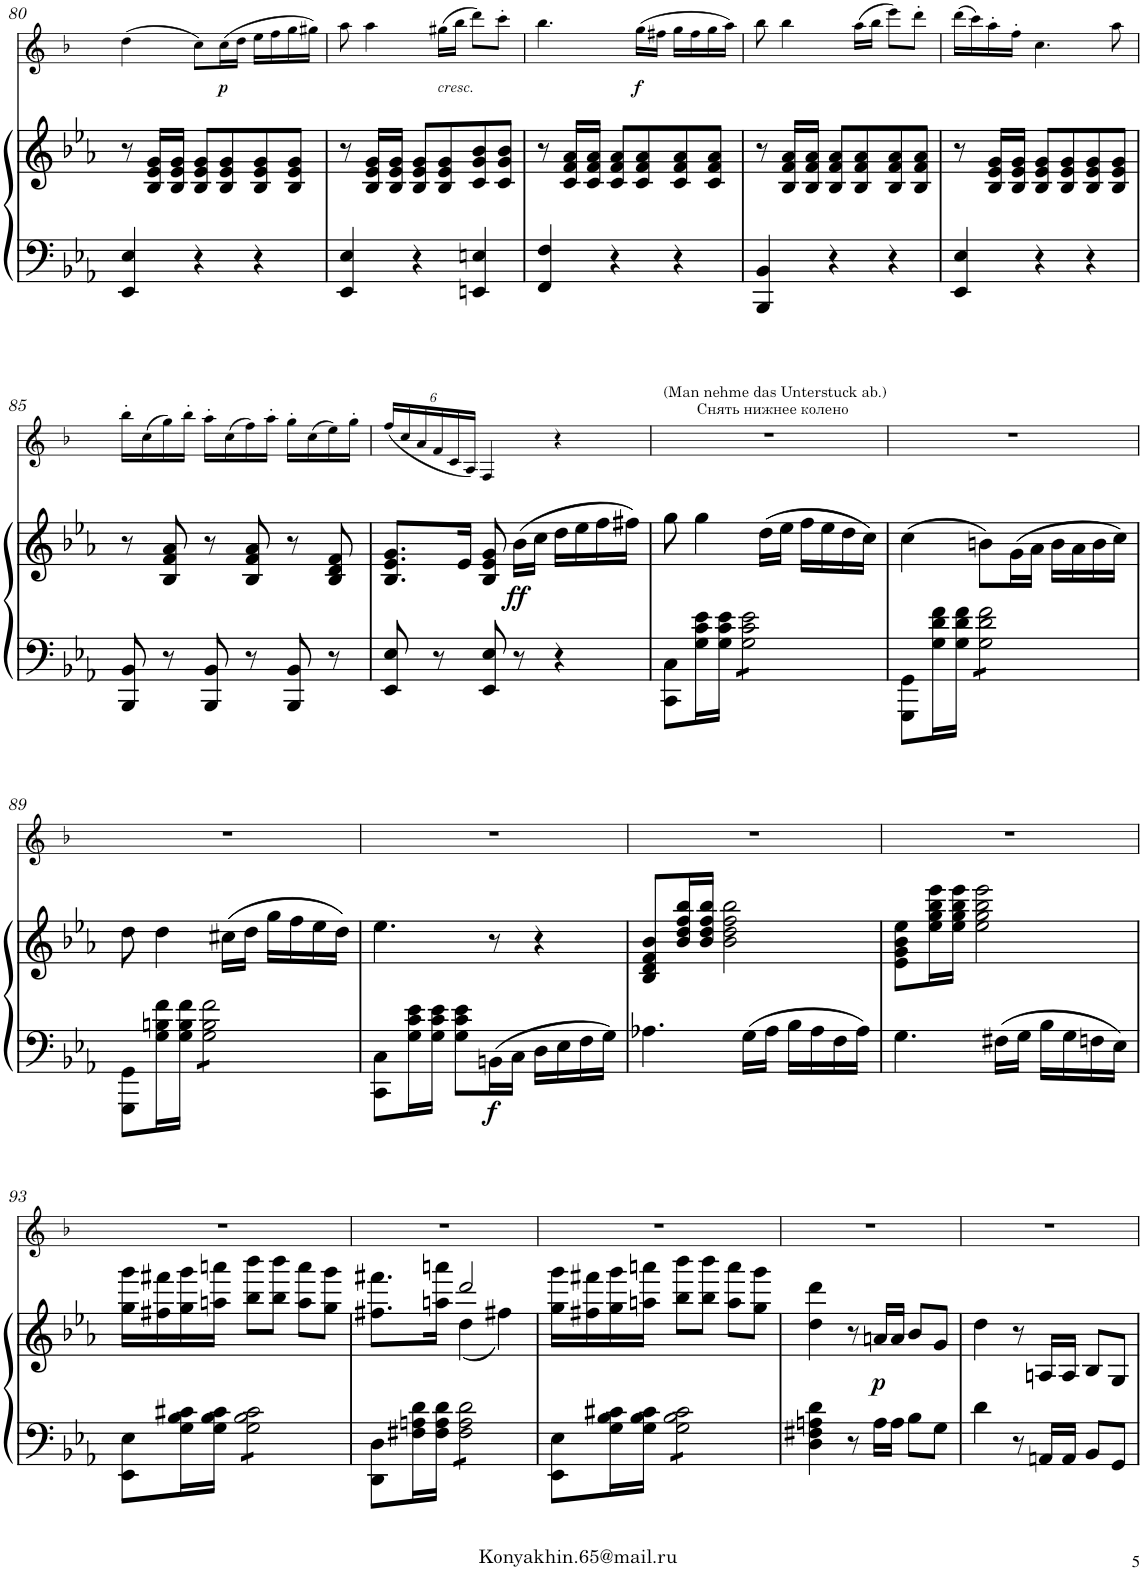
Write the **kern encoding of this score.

**kern	**kern	**dynam	**kern	**dynam
*part2	*part2	*part2	*part1	*part1
*staff3	*staff2	*staff2/3	*staff1	*staff1
*I"PIANO	*	*	*I"Clarinette in B   solo	*
*	*	*	*I'Cl	*
!!LO:PB:g=z
*clefF4	*clefG2	*	*clefG2	*
*	*	*	*Trd1c2	*
*k[b-e-a-]	*k[b-e-a-]	*	*k[b-]	*
*M3/4	*M3/4	*	*M3/4	*
=80	=80	=80	=80	=80
4EE-/ 4E-/	8r	.	(4dd\	.
.	16B-/ 16e-/ 16g/LL	.	.	.
.	16B-/ 16e-/ 16g/JJ	.	.	.
4r	8B-/ 8e-/ 8g/L	.	8cc\L)	.
!	!	!	!	!LO:DY:b
.	8B-/ 8e-/ 8g/	.	(16cc\L	p
.	.	.	16dd\JJ	.
4r	8B-/ 8e-/ 8g/	.	16ee\LL	.
.	.	.	16ff\	.
.	8B-/ 8e-/ 8g/J	.	16gg\	.
.	.	.	16gg#X\JJ)	.
=81	=81	=81	=81	=81
4EE-/ 4E-/	8r	.	8aa\	.
.	16B-/ 16e-/ 16g/LL	.	4aa\	.
.	16B-/ 16e-/ 16g/JJ	.	.	.
4r	8B-/ 8e-/ 8g/L	.	.	.
!	!	!	!LO:TX:b:i:t=cresc.	!
.	8B-/ 8e-/ 8g/	.	(16gg#X\LL	.
.	.	.	16bb-\JJ	.
4EEn/ 4En/	8c/ 8g/ 8b-/	.	8ddd\L)	.
.	8c/ 8g/ 8b-/J	.	8ccc'\J	.
=82	=82	=82	=82	=82
4FF/ 4F/	8r	.	4.bb-\	.
.	16c/ 16f/ 16a-/LL	.	.	.
.	16c/ 16f/ 16a-/JJ	.	.	.
4r	8c/ 8f/ 8a-/L	.	.	.
!	!	!	!	!LO:DY:b
.	8c/ 8f/ 8a-/	.	(16gg\LL	f
.	.	.	16ff#X\JJ	.
4r	8c/ 8f/ 8a-/	.	16gg\LL	.
.	.	.	16ff#\	.
.	8c/ 8f/ 8a-/J	.	16gg\	.
.	.	.	16aa\JJ)	.
=83	=83	=83	=83	=83
4BBB-/ 4BB-/	8r	.	8bb-\	.
.	16B-/ 16f/ 16a-/LL	.	4bb-\	.
.	16B-/ 16f/ 16a-/JJ	.	.	.
4r	8B-/ 8f/ 8a-/L	.	.	.
.	8B-/ 8f/ 8a-/	.	(16aa\LL	.
.	.	.	16bb-\JJ	.
4r	8B-/ 8f/ 8a-/	.	8eee\L)	.
.	8B-/ 8f/ 8a-/J	.	8ddd'\J	.
=84	=84	=84	=84	=84
4EE-/ 4E-/	8r	.	(16ddd\LL	.
.	.	.	16ccc\)	.
.	16B-/ 16e-/ 16g/LL	.	16aa'\	.
.	16B-/ 16e-/ 16g/JJ	.	16ff'\JJ	.
4r	8B-/ 8e-/ 8g/L	.	4.cc\	.
.	8B-/ 8e-/ 8g/	.	.	.
4r	8B-/ 8e-/ 8g/	.	.	.
.	8B-/ 8e-/ 8g/J	.	8aa\	.
!!LO:LB:g=z
=85	=85	=85	=85	=85
8BBB-/ 8BB-/	8r	.	16bb-'\LL	.
.	.	.	(16cc\	.
8r	8B-/ 8f/ 8a-/	.	16gg\)	.
.	.	.	16bb-'\JJ	.
8BBB-/ 8BB-/	8r	.	16aa'\LL	.
.	.	.	(16cc\	.
8r	8B-/ 8f/ 8a-/	.	16ff\)	.
.	.	.	16aa'\JJ	.
8BBB-/ 8BB-/	8r	.	16gg'\LL	.
.	.	.	(16cc\	.
8r	8B-/ 8d/ 8f/	.	16ee\)	.
.	.	.	16gg'\JJ	.
=86	=86	=86	=86	=86
*	*	*	*Xbrackettup	*
8EE-/ 8E-/	8.B-/ 8.e-/ 8.g/L	.	(24ff/LL	.
.	.	.	24cc/	.
.	.	.	24a/	.
8r	.	.	24f/	.
.	.	.	24c/	.
.	16e-/Jk	.	.	.
.	.	.	24A/JJ)	.
8EE-/ 8E-/	8B-/ 8e-/ 8g/	.	4F/	.
!	!	!LO:DY:b	!	!
8r	(16b-\LL	ff	.	.
.	16cc\JJ	.	.	.
4r	16dd\LL	.	4r	.
.	16ee-\	.	.	.
.	16ff\	.	.	.
.	16ff#X\JJ)	.	.	.
=87	=87	=87	=87	=87
!	!	!	!LO:TX:a:t=(Man nehme das Unterstuck ab.)	!
!	!	!	!LO:TX:a:t=Снять нижнее колено	!
8CC\ 8C\L	8gg\	.	2.r	.
16G\ 16c\ 16e-\L	4gg\	.	.	.
16G\ 16c\ 16e-\JJ	.	.	.	.
*tremolo	*	*	*	*
8G\ 8c\ 8e-\L	.	.	.	.
8G\ 8c\ 8e-\	(16dd\LL	.	.	.
.	16ee-\JJ	.	.	.
8G\ 8c\ 8e-\	16ff\LL	.	.	.
.	16ee-\	.	.	.
8G\ 8c\ 8e-\J	16dd\	.	.	.
*Xtremolo	*	*	*	*
.	16cc\JJ)	.	.	.
=88	=88	=88	=88	=88
8GGG\ 8GG\L	(4cc\	.	2.r	.
16G\ 16d\ 16f\L	.	.	.	.
16G\ 16d\ 16f\JJ	.	.	.	.
*tremolo	*	*	*	*
8G\ 8d\ 8f\L	8bn\L)	.	.	.
8G\ 8d\ 8f\	(16g\L	.	.	.
.	16a-\JJ	.	.	.
8G\ 8d\ 8f\	16b\LL	.	.	.
.	16a-\	.	.	.
8G\ 8d\ 8f\J	16b\	.	.	.
*Xtremolo	*	*	*	*
.	16cc\JJ)	.	.	.
!!LO:LB:g=z
=89	=89	=89	=89	=89
8GGG\ 8GG\L	8dd\	.	2.r	.
16G\ 16Bn\ 16f\L	4dd\	.	.	.
16G\ 16B\ 16f\JJ	.	.	.	.
*tremolo	*	*	*	*
8G\ 8B\ 8f\L	.	.	.	.
8G\ 8B\ 8f\	(16cc#X\LL	.	.	.
.	16dd\JJ	.	.	.
8G\ 8B\ 8f\	16gg\LL	.	.	.
.	16ff\	.	.	.
8G\ 8B\ 8f\J	16ee-\	.	.	.
*Xtremolo	*	*	*	*
.	16dd\JJ)	.	.	.
=90	=90	=90	=90	=90
8CC\ 8C\L	4.ee-\	.	2.r	.
16G\ 16c\ 16e-\L	.	.	.	.
16G\ 16c\ 16e-\JJ	.	.	.	.
8G\ 8c\ 8e-\L	.	.	.	.
!	!	!LO:DY:b=2	!	!
16BBn\L	8r	f	.	.
16C\JJ	.	.	.	.
16D\LL	4r	.	.	.
16E-\	.	.	.	.
16F\	.	.	.	.
16G\JJ	.	.	.	.
=91	=91	=91	=91	=91
4.A-X\	8B-/ 8d/ 8f/ 8b-/L	.	2.r	.
.	16b-/ 16dd/ 16ff/ 16bb-/L	.	.	.
.	16b-/ 16dd/ 16ff/ 16bb-/JJ	.	.	.
.	2b-\ 2dd\ 2ff\ 2bb-\	.	.	.
16G\LL	.	.	.	.
16A-\JJ	.	.	.	.
16B-\LL	.	.	.	.
16A-\	.	.	.	.
16F\	.	.	.	.
16A-\JJ	.	.	.	.
=92	=92	=92	=92	=92
4.G\	8e-\ 8g\ 8b-\ 8ee-\L	.	2.r	.
.	16ee-\ 16gg\ 16bb-\ 16eee-\L	.	.	.
.	16ee-\ 16gg\ 16bb-\ 16eee-\JJ	.	.	.
.	2ee-\ 2gg\ 2bb-\ 2eee-\	.	.	.
16F#X\LL	.	.	.	.
16G\JJ	.	.	.	.
16B-\LL	.	.	.	.
16G\	.	.	.	.
16Fn\	.	.	.	.
16E-\JJ	.	.	.	.
!!LO:LB:g=z
=93	=93	=93	=93	=93
8EE-\ 8E-\L	16gg\ 16ggg\LL	.	2.r	.
.	16ff#X\ 16fff#X\	.	.	.
16G\ 16B-\ 16c#X\L	16gg\ 16ggg\	.	.	.
16G\ 16B-\ 16c#\JJ	16aan\ 16aaan\JJ	.	.	.
*tremolo	*	*	*	*
8G\ 8B-\ 8c#\L	8bb-\ 8bbb-\L	.	.	.
8G\ 8B-\ 8c#\	8bb-\ 8bbb-\J	.	.	.
8G\ 8B-\ 8c#\	8aa\ 8aaa\L	.	.	.
8G\ 8B-\ 8c#\J	8gg\ 8ggg\J	.	.	.
*Xtremolo	*	*	*	*
=94	=94	=94	=94	=94
*	*^	*	*	*
8DD\ 8D\L	8.ff#X\ 8.fff#X\L	4ryy	.	2.r	.
16F#X\ 16An\ 16d\L	.	.	.	.	.
16F#\ 16A\ 16d\JJ	16aan\ 16aaan\Jk	.	.	.	.
*tremolo	*	*	*	*	*
8F#\ 8A\ 8d\L	2ddd/	(4dd\	.	.	.
8F#\ 8A\ 8d\	.	.	.	.	.
8F#\ 8A\ 8d\	.	4ff#X\)	.	.	.
8F#\ 8A\ 8d\J	.	.	.	.	.
*Xtremolo	*	*	*	*	*
*	*v	*v	*	*	*
=95	=95	=95	=95	=95
8EE-\ 8E-\L	16gg\ 16ggg\LL	.	2.r	.
.	16ff#X\ 16fff#X\	.	.	.
16G\ 16B-\ 16c#X\L	16gg\ 16ggg\	.	.	.
16G\ 16B-\ 16c#\JJ	16aan\ 16aaan\JJ	.	.	.
*tremolo	*	*	*	*
8G\ 8B-\ 8c#\L	8bb-\ 8bbb-\L	.	.	.
8G\ 8B-\ 8c#\	8bb-\ 8bbb-\J	.	.	.
8G\ 8B-\ 8c#\	8aa\ 8aaa\L	.	.	.
8G\ 8B-\ 8c#\J	8gg\ 8ggg\J	.	.	.
*Xtremolo	*	*	*	*
=96	=96	=96	=96	=96
4D\ 4F#X\ 4An\ 4d\	4dd\ 4ddd\	.	2.r	.
8r	8r	.	.	.
!	!	!LO:DY:b	!	!
16A\LL	16an/LL	p	.	.
16A\JJ	16a/JJ	.	.	.
8B-\L	8b-/L	.	.	.
8G\J	8g/J	.	.	.
=97	=97	=97	=97	=97
4d\	4dd\	.	2.r	.
8r	8r	.	.	.
16AAn/LL	16An/LL	.	.	.
16AA/JJ	16A/JJ	.	.	.
8BB-/L	8B-/L	.	.	.
8GG/J	8G/J	.	.	.
=	=	=	=	=
*-	*-	*-	*-	*-
